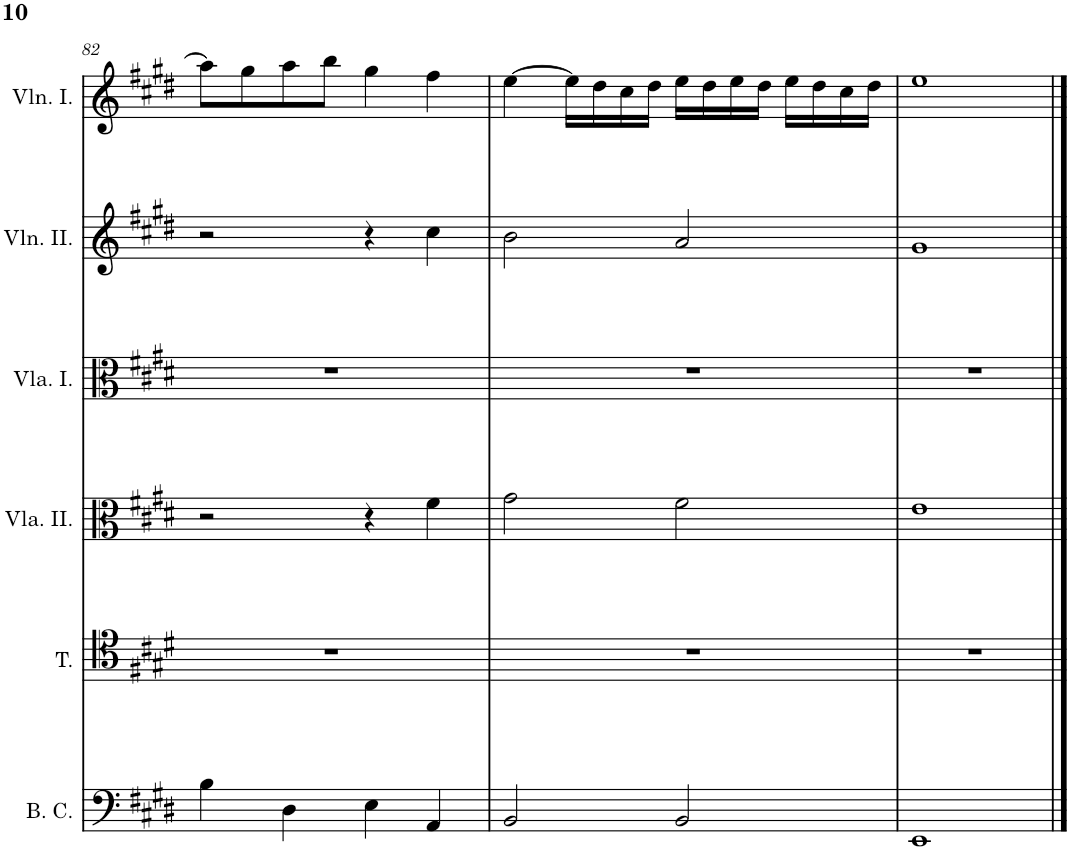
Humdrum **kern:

**kern	**kern	**kern	**kern	**kern	**kern
*part6	*part5	*part4	*part3	*part2	*part1
*staff6	*staff5	*staff4	*staff3	*staff2	*staff1
*I"Basso Continuo.	*I"Tenor.	*I"Viola II.	*I"Viola I.	*I"Violino II.	*I"Violino I.
*I'B. C.	*I'T.	*I'Vla. II.	*I'Vla. I.	*I'Vln. II.	*I'Vln. I.
!!LO:PB:g=z
*clefF4	*clefC4	*clefC3	*clefC3	*clefG2	*clefG2
*k[f#c#g#d#]	*k[f#c#g#d#]	*k[f#c#g#d#]	*k[f#c#g#d#]	*k[f#c#g#d#]	*k[f#c#g#d#]
*M4/4	*M4/4	*M4/4	*M4/4	*M4/4	*M4/4
=82	=82	=82	=82	=82	=82
4B\	1r	2r	1r	2r	8aa\L]
.	.	.	.	.	8gg#\
4D#\	.	.	.	.	8aa\
.	.	.	.	.	8bb\J
4E\	.	4r	.	4r	4gg#\
4AA/	.	4f#\	.	4cc#\	4ff#\
=83	=83	=83	=83	=83	=83
2BB/	1r	2g#\	1r	2b\	[4ee\
.	.	.	.	.	16ee\LL]
.	.	.	.	.	16dd#\
.	.	.	.	.	16cc#\
.	.	.	.	.	16dd#\JJ
2BB/	.	2f#\	.	2a/	16ee\LL
.	.	.	.	.	16dd#\
.	.	.	.	.	16ee\
.	.	.	.	.	16dd#\JJ
.	.	.	.	.	16ee\LL
.	.	.	.	.	16dd#\
.	.	.	.	.	16cc#\
.	.	.	.	.	16dd#\JJ
=84	=84	=84	=84	=84	=84
1EE	1r	1e	1r	1g#	1ee
==	==	==	==	==	==
*-	*-	*-	*-	*-	*-
